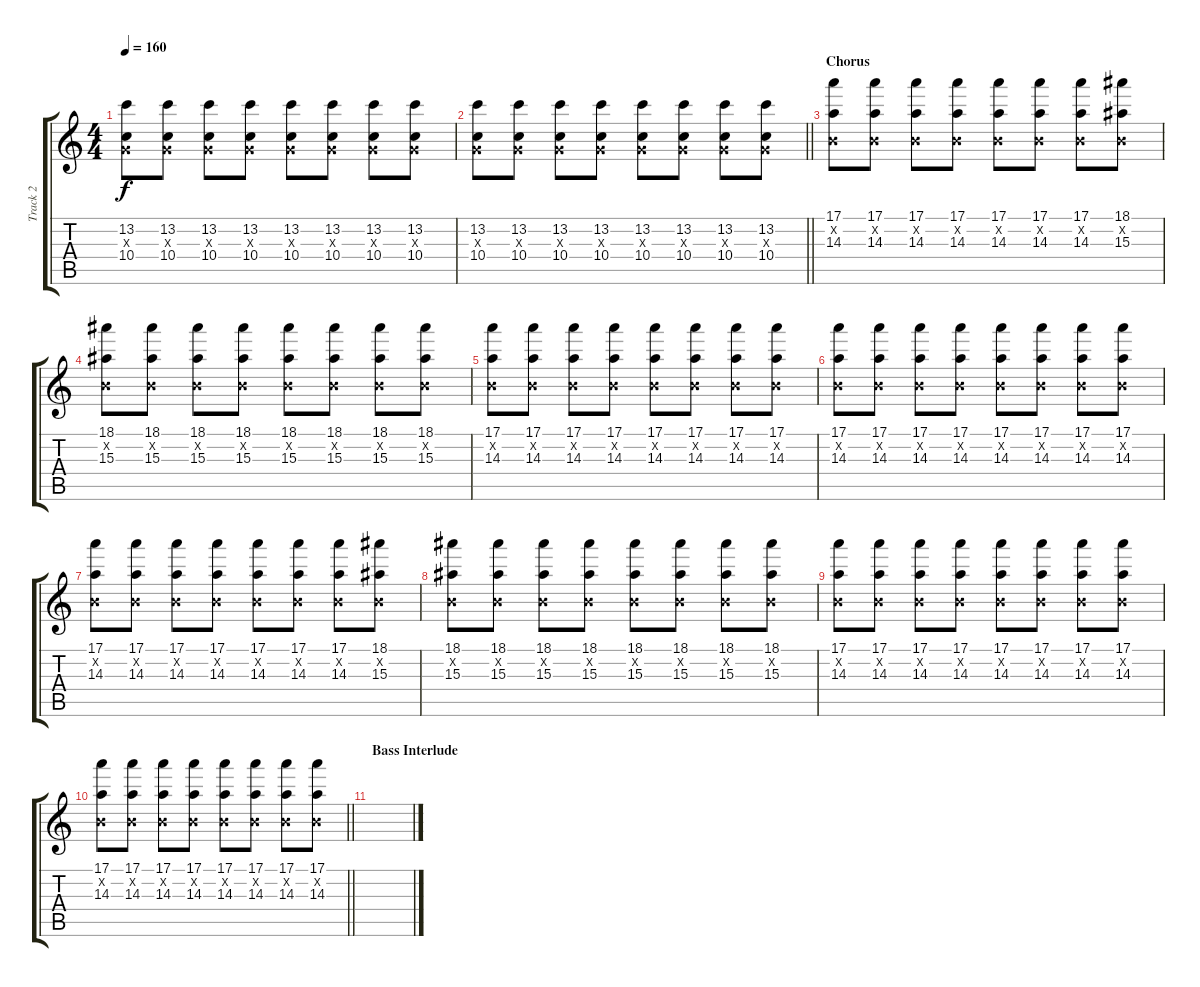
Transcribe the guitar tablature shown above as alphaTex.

\track ("Track 2" "Track 2") {instrument distortionguitar}
\staff {score tabs}
\tuning (E4 B3 G3 D3 A2 D2) {hide}
\ts (4 4)
\tempo 160
\clef g2
\ks c
(13.2 0.3{x} 10.4).8{dy f} (13.2 0.3{x} 10.4).8 (13.2 0.3{x} 10.4).8 (13.2 0.3{x} 10.4).8 (13.2 0.3{x} 10.4).8 (13.2 0.3{x} 10.4).8 (13.2 0.3{x} 10.4).8 (13.2 0.3{x} 10.4).8 |
\barLineRight lightlight
(13.2 0.3{x} 10.4).8 (13.2 0.3{x} 10.4).8 (13.2 0.3{x} 10.4).8 (13.2 0.3{x} 10.4).8 (13.2 0.3{x} 10.4).8 (13.2 0.3{x} 10.4).8 (13.2 0.3{x} 10.4).8 (13.2 0.3{x} 10.4).8 |
\section ("" "Chorus")
(17.1 0.2{x} 14.3).8 (17.1 0.2{x} 14.3).8 (17.1 0.2{x} 14.3).8 (17.1 0.2{x} 14.3).8 (17.1 0.2{x} 14.3).8 (17.1 0.2{x} 14.3).8 (17.1 0.2{x} 14.3).8 (18.1 0.2{x} 15.3).8 |
(18.1 0.2{x} 15.3).8 (18.1 0.2{x} 15.3).8 (18.1 0.2{x} 15.3).8 (18.1 0.2{x} 15.3).8 (18.1 0.2{x} 15.3).8 (18.1 0.2{x} 15.3).8 (18.1 0.2{x} 15.3).8 (18.1 0.2{x} 15.3).8 |
(17.1 0.2{x} 14.3).8 (17.1 0.2{x} 14.3).8 (17.1 0.2{x} 14.3).8 (17.1 0.2{x} 14.3).8 (17.1 0.2{x} 14.3).8 (17.1 0.2{x} 14.3).8 (17.1 0.2{x} 14.3).8 (17.1 0.2{x} 14.3).8 |
(17.1 0.2{x} 14.3).8 (17.1 0.2{x} 14.3).8 (17.1 0.2{x} 14.3).8 (17.1 0.2{x} 14.3).8 (17.1 0.2{x} 14.3).8 (17.1 0.2{x} 14.3).8 (17.1 0.2{x} 14.3).8 (17.1 0.2{x} 14.3).8 |
(17.1 0.2{x} 14.3).8 (17.1 0.2{x} 14.3).8 (17.1 0.2{x} 14.3).8 (17.1 0.2{x} 14.3).8 (17.1 0.2{x} 14.3).8 (17.1 0.2{x} 14.3).8 (17.1 0.2{x} 14.3).8 (18.1 0.2{x} 15.3).8 |
(18.1 0.2{x} 15.3).8 (18.1 0.2{x} 15.3).8 (18.1 0.2{x} 15.3).8 (18.1 0.2{x} 15.3).8 (18.1 0.2{x} 15.3).8 (18.1 0.2{x} 15.3).8 (18.1 0.2{x} 15.3).8 (18.1 0.2{x} 15.3).8 |
(17.1 0.2{x} 14.3).8 (17.1 0.2{x} 14.3).8 (17.1 0.2{x} 14.3).8 (17.1 0.2{x} 14.3).8 (17.1 0.2{x} 14.3).8 (17.1 0.2{x} 14.3).8 (17.1 0.2{x} 14.3).8 (17.1 0.2{x} 14.3).8 |
\barLineRight lightlight
(17.1 0.2{x} 14.3).8 (17.1 0.2{x} 14.3).8 (17.1 0.2{x} 14.3).8 (17.1 0.2{x} 14.3).8 (17.1 0.2{x} 14.3).8 (17.1 0.2{x} 14.3).8 (17.1 0.2{x} 14.3).8 (17.1 0.2{x} 14.3).8 |
\section ("" "Bass Interlude")
